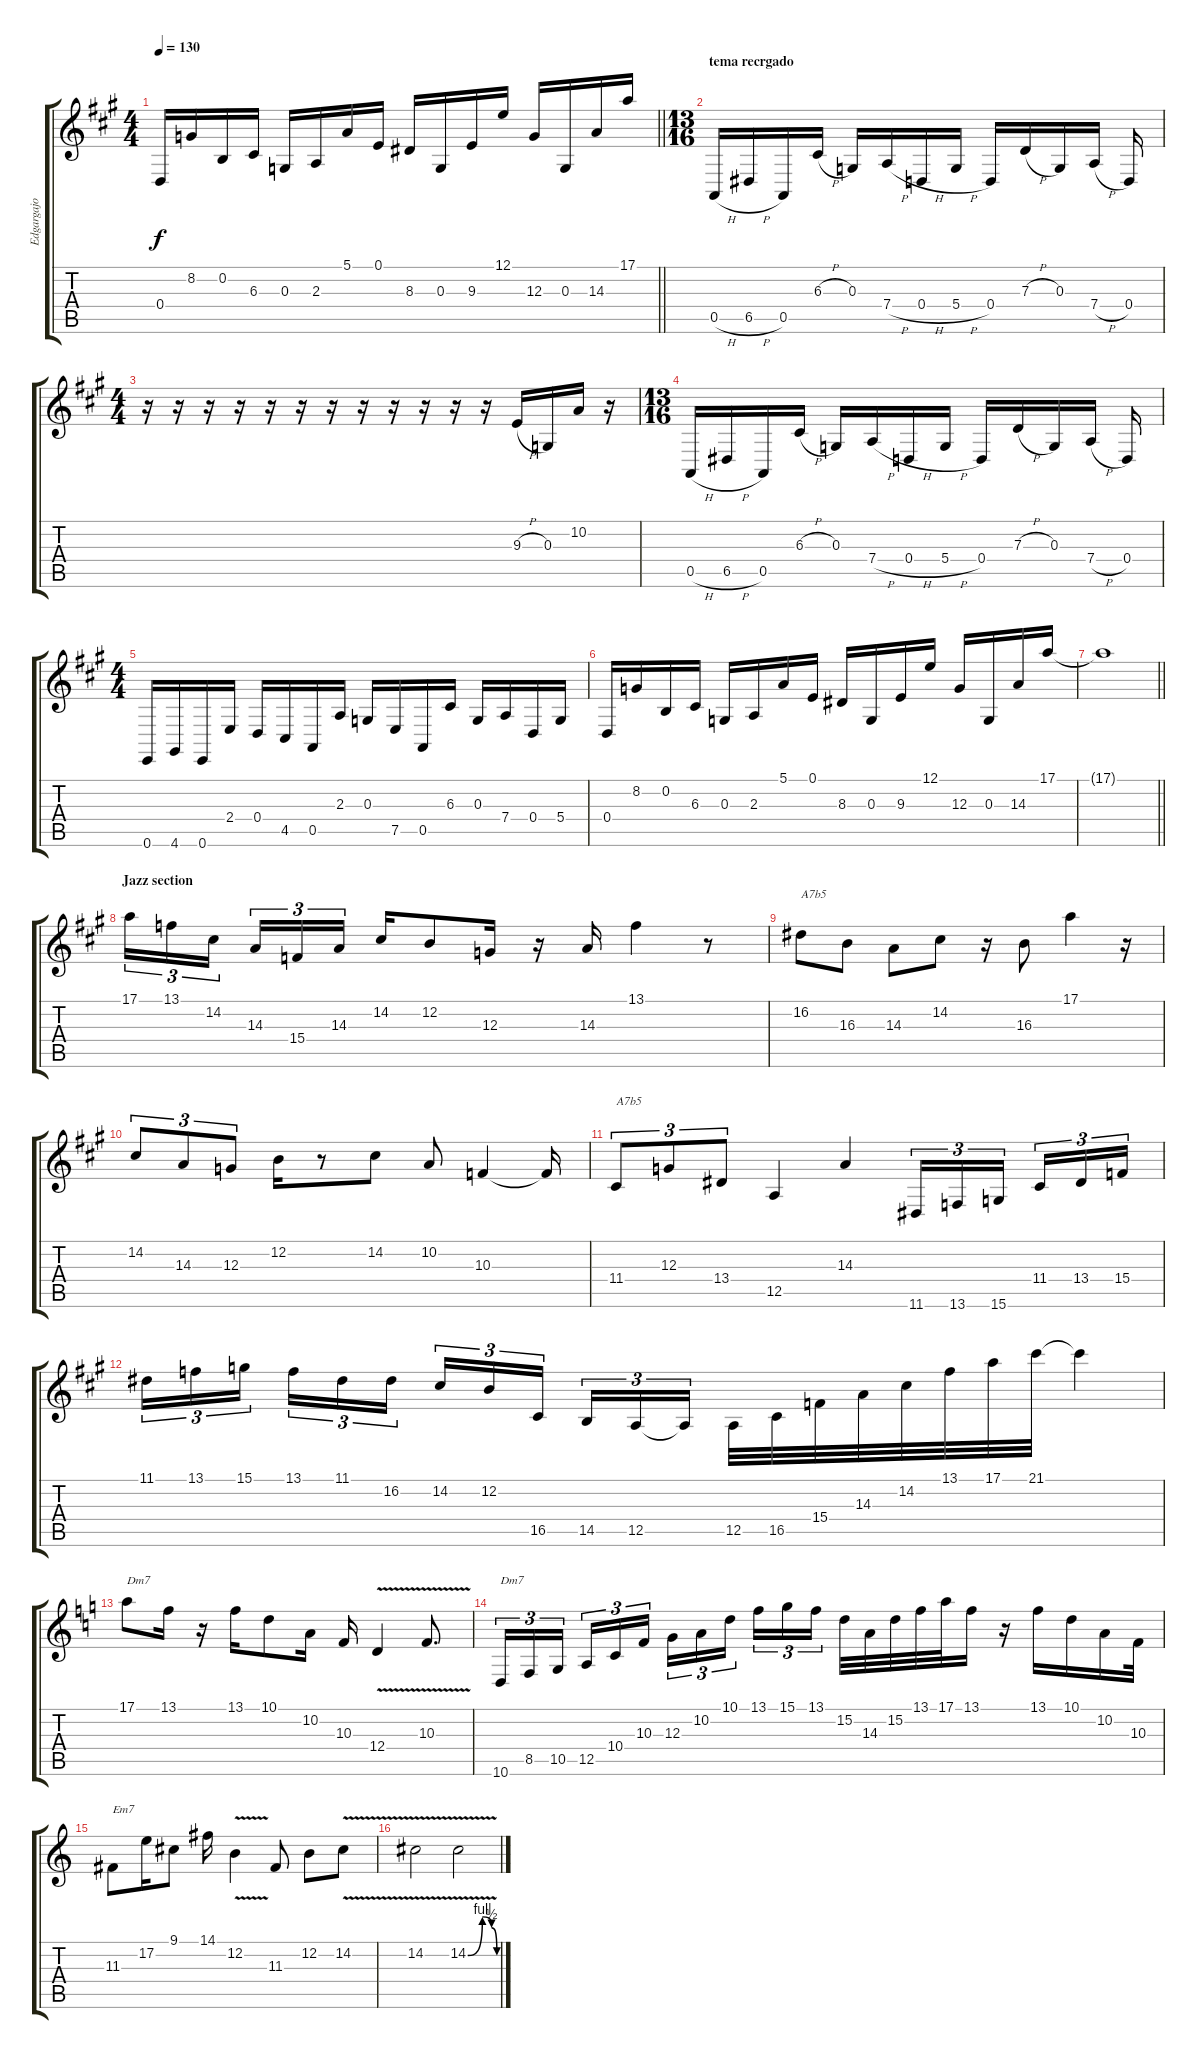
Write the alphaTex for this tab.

\track ("Edgargajo" "Edgargajo") {instrument brasssection}
\staff {score tabs}
\tuning (E4 B3 G3 D3 A2 E2) {hide}
\ts (4 4)
\tempo 130
\clef g2
\barLineRight lightlight
\ks a
0.4.16{dy f} 8.2.16 0.2.16 6.3.16 0.3.16 2.3.16 5.1.16 0.1.16 8.3.16 0.3.16 9.3.16 12.1.16 12.3.16 0.3.16 14.3.16 17.1.16 |
\ts (13 16)
\section ("" "tema recrgado")
0.5{h}.16 6.5{h}.16 0.5.16 6.3{h}.16 0.3.16 7.4{h}.16 0.4{h}.16 5.4{h}.16 0.4.16 7.3{h}.16 0.3.16 7.4{h}.16 0.4.16 |
\ts (4 4)
r.16 r.16 r.16 r.16 r.16 r.16 r.16 r.16 r.16 r.16 r.16 r.16 9.3{h}.16 0.3.16 10.2.16 r.16 |
\ts (13 16)
0.5{h}.16 6.5{h}.16 0.5.16 6.3{h}.16 0.3.16 7.4{h}.16 0.4{h}.16 5.4{h}.16 0.4.16 7.3{h}.16 0.3.16 7.4{h}.16 0.4.16 |
\ts (4 4)
0.6.16 4.6.16 0.6.16 2.4.16 0.4.16 4.5.16 0.5.16 2.3.16 0.3.16 7.5.16 0.5.16 6.3.16 0.3.16 7.4.16 0.4.16 5.4.16 |
0.4.16 8.2.16 0.2.16 6.3.16 0.3.16 2.3.16 5.1.16 0.1.16 8.3.16 0.3.16 9.3.16 12.1.16 12.3.16 0.3.16 14.3.16 17.1.16 |
\barLineRight lightlight
17.1{t}.1 |
\section ("" "Jazz section")
17.1.16{tu (3 2)} 13.1.16{tu (3 2)} 14.2.16{tu (3 2) beam splitsecondary} 14.3.16{tu (3 2)} 15.4.16{tu (3 2)} 14.3.16{tu (3 2)} 14.2.16 12.2.8 12.3.16 r.16 14.3.16 13.1.4 r.8 |
16.2.8{txt "A7b5"} 16.3.8 14.3.8 14.2.8 r.16 16.3.8 17.1.4 r.16 |
14.2.8{tu (3 2)} 14.3.8{tu (3 2)} 12.3.8{tu (3 2)} 12.2.16 r.8 14.2.8 10.2.8 10.3.4 10.3{t}.16 |
11.4.8{tu (3 2) txt "A7b5"} 12.3.8{tu (3 2)} 13.4.8{tu (3 2)} 12.5.4 14.3.4 11.6.16{tu (3 2)} 13.6.16{tu (3 2)} 15.6.16{tu (3 2) beam splitsecondary} 11.4.16{tu (3 2)} 13.4.16{tu (3 2)} 15.4.16{tu (3 2)} |
11.1.16{tu (3 2)} 13.1.16{tu (3 2)} 15.1.16{tu (3 2) beam splitsecondary} 13.1.16{tu (3 2)} 11.1.16{tu (3 2)} 16.2.16{tu (3 2)} 14.2.16{tu (3 2)} 12.2.16{tu (3 2)} 16.5.16{tu (3 2) beam splitsecondary} 14.5.16{tu (3 2)} 12.5.16{tu (3 2)} 12.5{t}.16{tu (3 2)} 12.5.32 16.5.32 15.4.32 14.3.32 14.2.32 13.1.32 17.1.32 21.1.32 21.1{t}.4 |
\ks c
17.1.8{txt "Dm7"} 13.1.16 r.16 13.1.16 10.1.8 10.2.16 10.3.16 12.4{v}.4 10.3{v}.8{d} |
10.6.16{tu (3 2) txt "Dm7"} 8.5.16{tu (3 2)} 10.5.16{tu (3 2) beam splitsecondary} 12.5.16{tu (3 2)} 10.4.16{tu (3 2)} 10.3.16{tu (3 2)} 12.3.16{tu (3 2)} 10.2.16{tu (3 2)} 10.1.16{tu (3 2) beam splitsecondary} 13.1.16{tu (3 2)} 15.1.16{tu (3 2)} 13.1.16{tu (3 2)} 15.2.32 14.3.32 15.2.32 13.1.32 17.1.32 13.1.16 r.16 13.1.16 10.1.16 10.2.16 10.3.32 |
11.3.8{txt "Em7"} 17.2.16 9.1.8 14.1.16 12.2{v}.4 11.3.8 12.2.8 14.2{v}.8 |
14.2{v}.2 14.2{be (custom 0 0 30 4 49 2 60 0) v}.2
